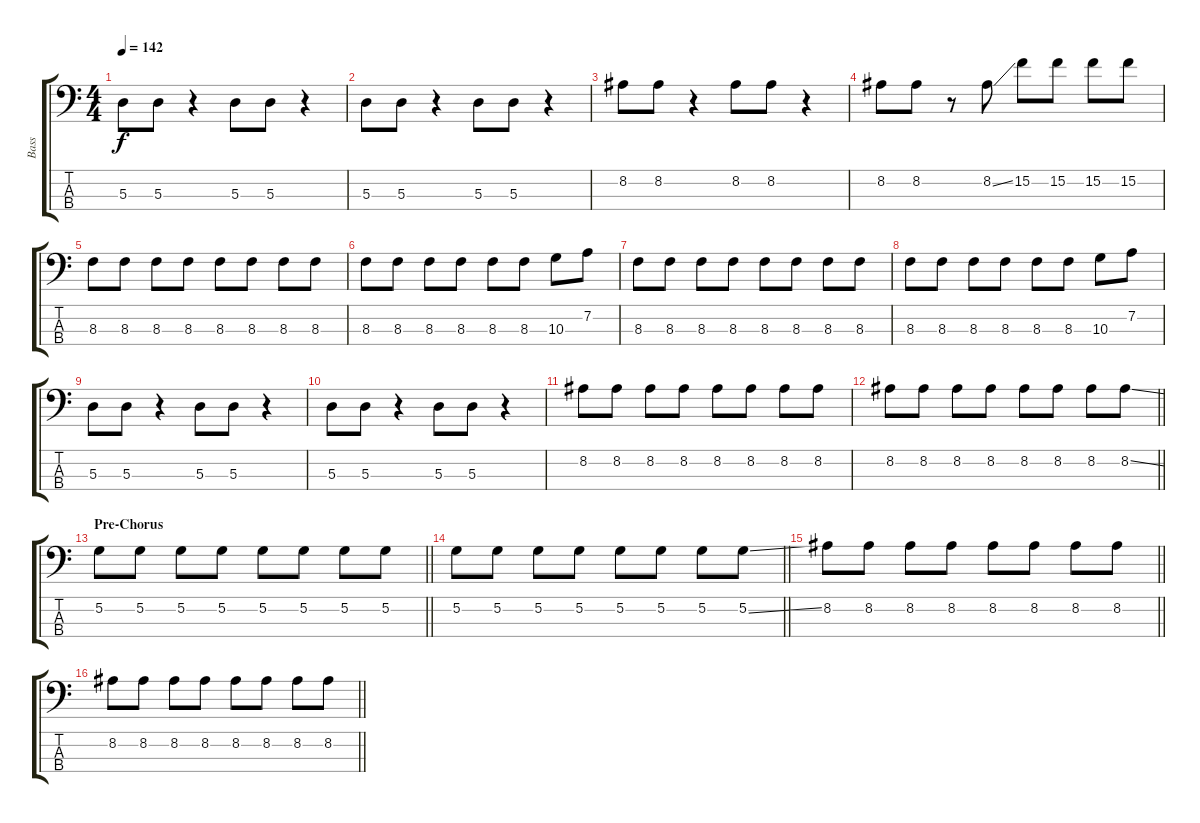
\track ("Bass" "Bass") {instrument electricbassfinger}
\staff {score tabs}
\tuning (G2 D2 A1 E1) {hide}
\ts (4 4)
\tempo 142
\clef f4
\ks c
5.3.8{dy f} 5.3.8 r.4 5.3.8 5.3.8 r.4 |
5.3.8 5.3.8 r.4 5.3.8 5.3.8 r.4 |
8.2.8 8.2.8 r.4 8.2.8 8.2.8 r.4 |
8.2.8 8.2.8 r.8 8.2{ss}.8 15.2.8 15.2.8 15.2.8 15.2.8 |
8.3.8 8.3.8 8.3.8 8.3.8 8.3.8 8.3.8 8.3.8 8.3.8 |
8.3.8 8.3.8 8.3.8 8.3.8 8.3.8 8.3.8 10.3.8 7.2.8 |
8.3.8 8.3.8 8.3.8 8.3.8 8.3.8 8.3.8 8.3.8 8.3.8 |
8.3.8 8.3.8 8.3.8 8.3.8 8.3.8 8.3.8 10.3.8 7.2.8 |
5.3.8 5.3.8 r.4 5.3.8 5.3.8 r.4 |
5.3.8 5.3.8 r.4 5.3.8 5.3.8 r.4 |
8.2.8 8.2.8 8.2.8 8.2.8 8.2.8 8.2.8 8.2.8 8.2.8 |
\barLineRight lightlight
8.2.8 8.2.8 8.2.8 8.2.8 8.2.8 8.2.8 8.2.8 8.2{ss}.8 |
\section ("" "Pre-Chorus")
\barLineRight lightlight
5.2.8 5.2.8 5.2.8 5.2.8 5.2.8 5.2.8 5.2.8 5.2.8 |
\barLineRight lightlight
5.2.8 5.2.8 5.2.8 5.2.8 5.2.8 5.2.8 5.2.8 5.2{ss}.8 |
\barLineRight lightlight
8.2.8 8.2.8 8.2.8 8.2.8 8.2.8 8.2.8 8.2.8 8.2.8 |
\barLineRight lightlight
8.2.8 8.2.8 8.2.8 8.2.8 8.2.8 8.2.8 8.2.8 8.2.8
